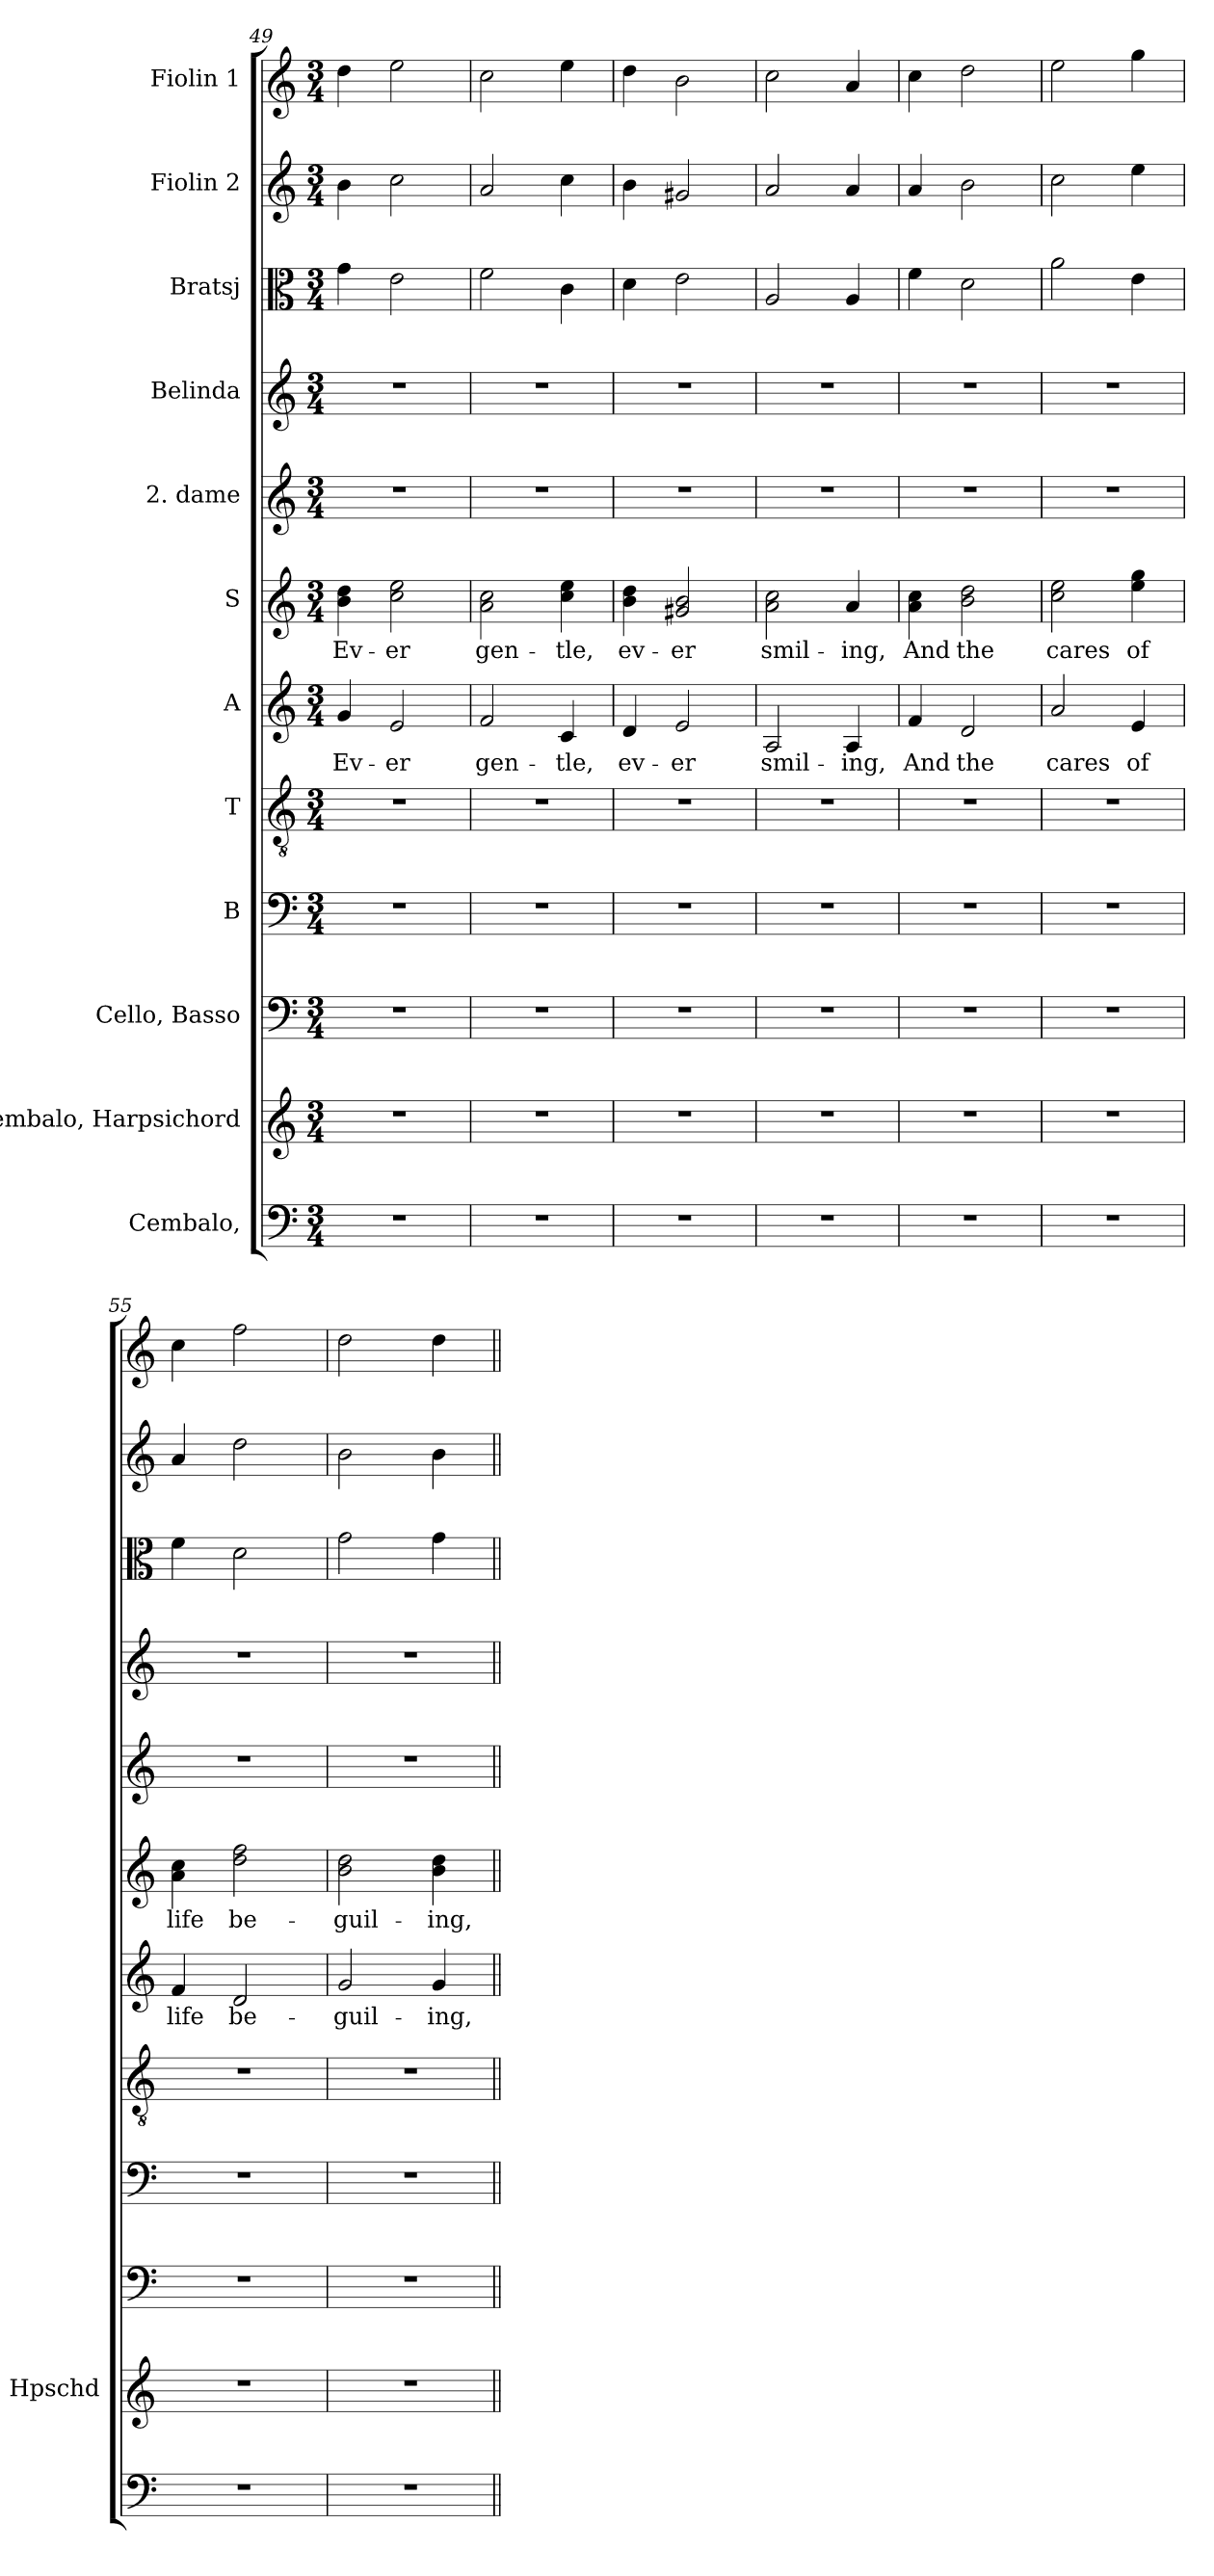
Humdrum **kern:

**kern	**kern	**kern	**kern	**kern	**kern	**text	**kern	**text	**kern	**kern	**kern	**kern	**kern
*part12	*part11	*part10	*part9	*part8	*part7	*part7	*part6	*part6	*part5	*part4	*part3	*part2	*part1
*staff12	*staff11	*staff10	*staff9	*staff8	*staff7	*staff7	*staff6	*staff6	*staff5	*staff4	*staff3	*staff2	*staff1
*I"Cembalo,	*I"Cembalo, Harpsichord	*I"Cello,  Basso	*I"B	*I"T	*I"A	*	*I"S	*	*I"2. dame	*I"Belinda	*I"Bratsj	*I"Fiolin 2	*I"Fiolin 1
*	*I'Hpschd	*	*	*	*	*	*	*	*	*	*	*	*
!!LO:PB:g=z
*clefF4	*clefG2	*clefF4	*clefF4	*clefGv2	*clefG2	*	*clefG2	*	*clefG2	*clefG2	*clefC3	*clefG2	*clefG2
*k[]	*k[]	*k[]	*k[]	*k[]	*k[]	*	*k[]	*	*k[]	*k[]	*k[]	*k[]	*k[]
*M3/4	*M3/4	*M3/4	*M3/4	*M3/4	*M3/4	*	*M3/4	*	*M3/4	*M3/4	*M3/4	*M3/4	*M3/4
=49	=49	=49	=49	=49	=49	=49	=49	=49	=49	=49	=49	=49	=49
!	!	!	!	!	!	!LO:LY:b	!	!LO:LY:b	!	!	!	!	!
2.r	2.r	2.r	2.r	2.r	4g/	Ev-	4b\ 4dd\	Ev-	2.r	2.r	4g\	4b\	4dd\
!	!	!	!	!	!	!LO:LY:b	!	!LO:LY:b	!	!	!	!	!
.	.	.	.	.	2e/	-er	2cc\ 2ee\	-er	.	.	2e\	2cc\	2ee\
=50	=50	=50	=50	=50	=50	=50	=50	=50	=50	=50	=50	=50	=50
!	!	!	!	!	!	!LO:LY:b	!	!LO:LY:b	!	!	!	!	!
2.r	2.r	2.r	2.r	2.r	2f/	gen-	2a\ 2cc\	gen-	2.r	2.r	2f\	2a/	2cc\
!	!	!	!	!	!	!LO:LY:b	!	!LO:LY:b	!	!	!	!	!
.	.	.	.	.	4c/	-tle,	4cc\ 4ee\	-tle,	.	.	4c\	4cc\	4ee\
=51	=51	=51	=51	=51	=51	=51	=51	=51	=51	=51	=51	=51	=51
!	!	!	!	!	!	!LO:LY:b	!	!LO:LY:b	!	!	!	!	!
2.r	2.r	2.r	2.r	2.r	4d/	ev-	4b\ 4dd\	ev-	2.r	2.r	4d\	4b\	4dd\
!	!	!	!	!	!	!LO:LY:b	!	!LO:LY:b	!	!	!	!	!
.	.	.	.	.	2e/	-er	2g#X/ 2b/	-er	.	.	2e\	2g#X/	2b\
=52	=52	=52	=52	=52	=52	=52	=52	=52	=52	=52	=52	=52	=52
!	!	!	!	!	!	!LO:LY:b	!	!LO:LY:b	!	!	!	!	!
2.r	2.r	2.r	2.r	2.r	2A/	smil-	2a\ 2cc\	smil-	2.r	2.r	2A/	2a/	2cc\
!	!	!	!	!	!	!LO:LY:b	!	!LO:LY:b	!	!	!	!	!
.	.	.	.	.	4A/	-ing,	4a/	-ing,	.	.	4A/	4a/	4a/
=53	=53	=53	=53	=53	=53	=53	=53	=53	=53	=53	=53	=53	=53
!	!	!	!	!	!	!LO:LY:b	!	!LO:LY:b	!	!	!	!	!
2.r	2.r	2.r	2.r	2.r	4f/	And	4a\ 4cc\	And	2.r	2.r	4f\	4a/	4cc\
!	!	!	!	!	!	!LO:LY:b	!	!LO:LY:b	!	!	!	!	!
.	.	.	.	.	2d/	the	2b\ 2dd\	the	.	.	2d\	2b\	2dd\
=54	=54	=54	=54	=54	=54	=54	=54	=54	=54	=54	=54	=54	=54
!	!	!	!	!	!	!LO:LY:b	!	!LO:LY:b	!	!	!	!	!
2.r	2.r	2.r	2.r	2.r	2a/	cares	2cc\ 2ee\	cares	2.r	2.r	2a\	2cc\	2ee\
!	!	!	!	!	!	!LO:LY:b	!	!LO:LY:b	!	!	!	!	!
.	.	.	.	.	4e/	of	4ee\ 4gg\	of	.	.	4e\	4ee\	4gg\
=55	=55	=55	=55	=55	=55	=55	=55	=55	=55	=55	=55	=55	=55
!	!	!	!	!	!	!LO:LY:b	!	!LO:LY:b	!	!	!	!	!
2.r	2.r	2.r	2.r	2.r	4f/	life	4a\ 4cc\	life	2.r	2.r	4f\	4a/	4cc\
!	!	!	!	!	!	!LO:LY:b	!	!LO:LY:b	!	!	!	!	!
.	.	.	.	.	2d/	be-	2dd\ 2ff\	be-	.	.	2d\	2dd\	2ff\
=56	=56	=56	=56	=56	=56	=56	=56	=56	=56	=56	=56	=56	=56
!	!	!	!	!	!	!LO:LY:b	!	!LO:LY:b	!	!	!	!	!
2.r	2.r	2.r	2.r	2.r	2g/	-guil-	2b\ 2dd\	-guil-	2.r	2.r	2g\	2b\	2dd\
!	!	!	!	!	!	!LO:LY:b	!	!LO:LY:b	!	!	!	!	!
.	.	.	.	.	4g/	-ing,	4b\ 4dd\	-ing,	.	.	4g\	4b\	4dd\
=||	=||	=||	=||	=||	=||	=||	=||	=||	=||	=||	=||	=||	=||
*-	*-	*-	*-	*-	*-	*-	*-	*-	*-	*-	*-	*-	*-
